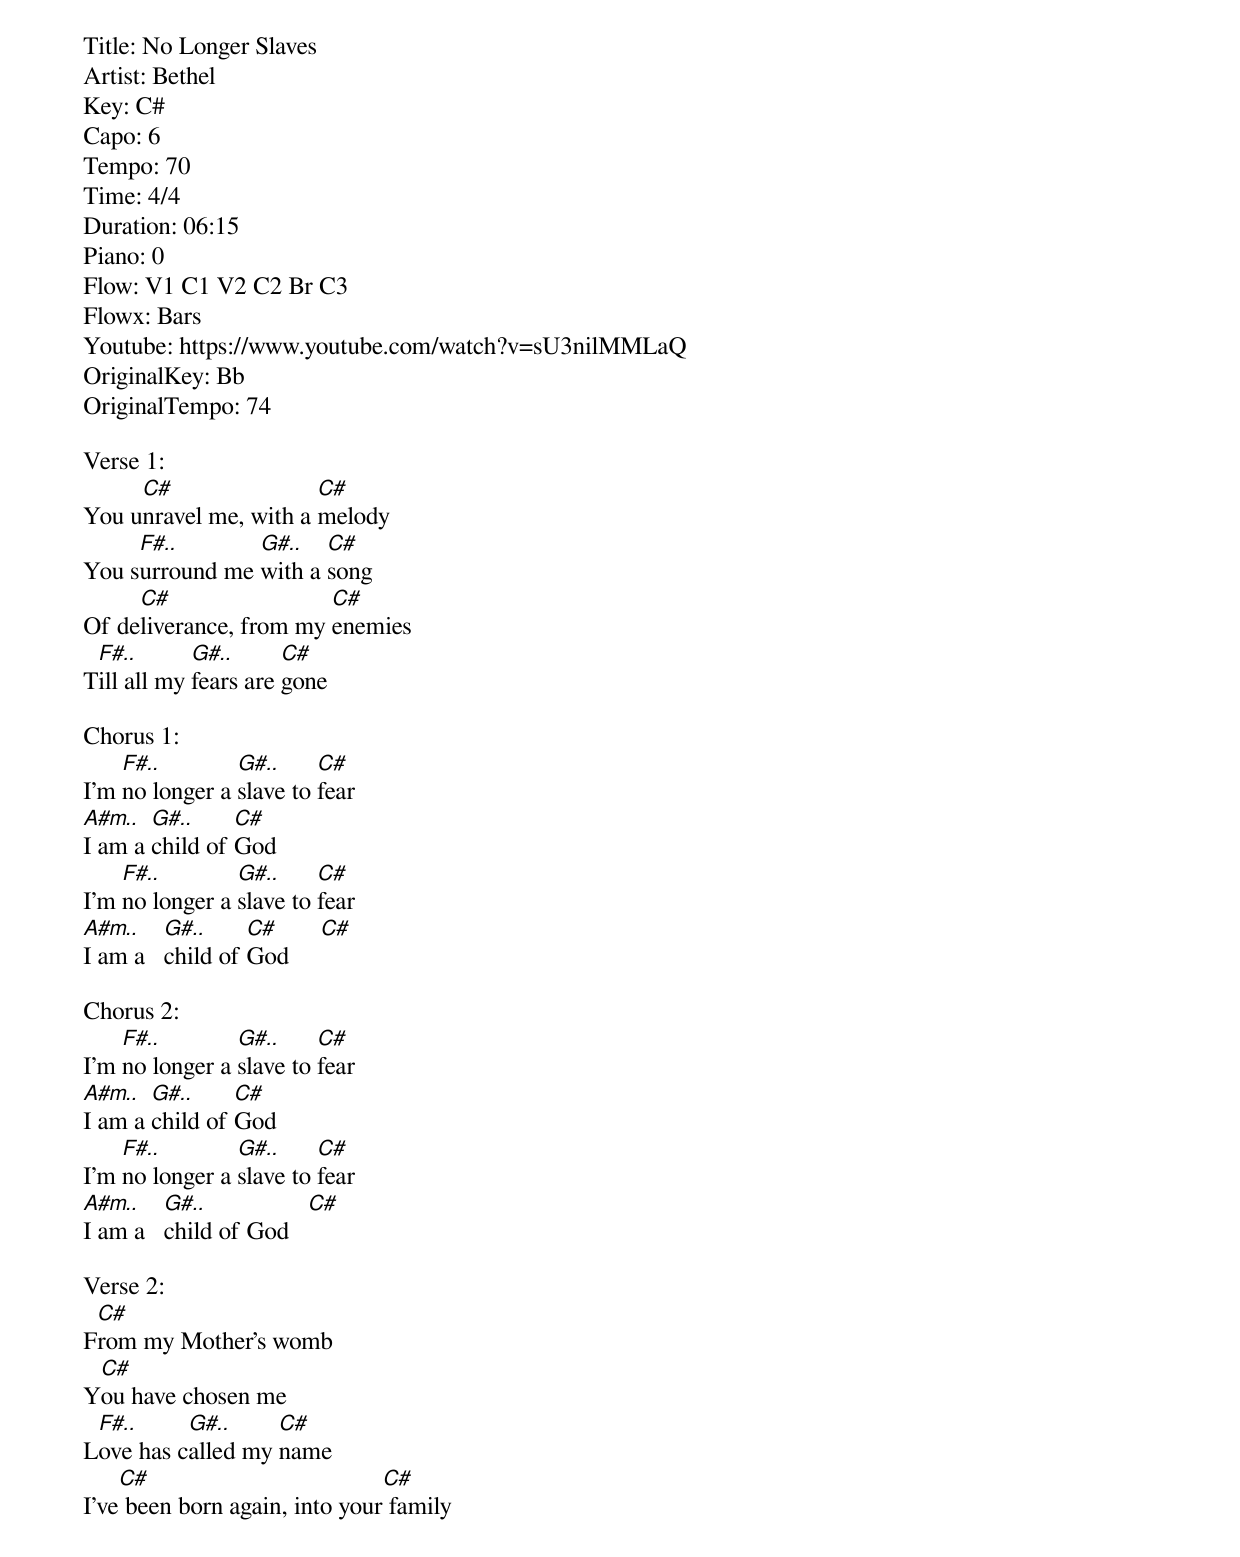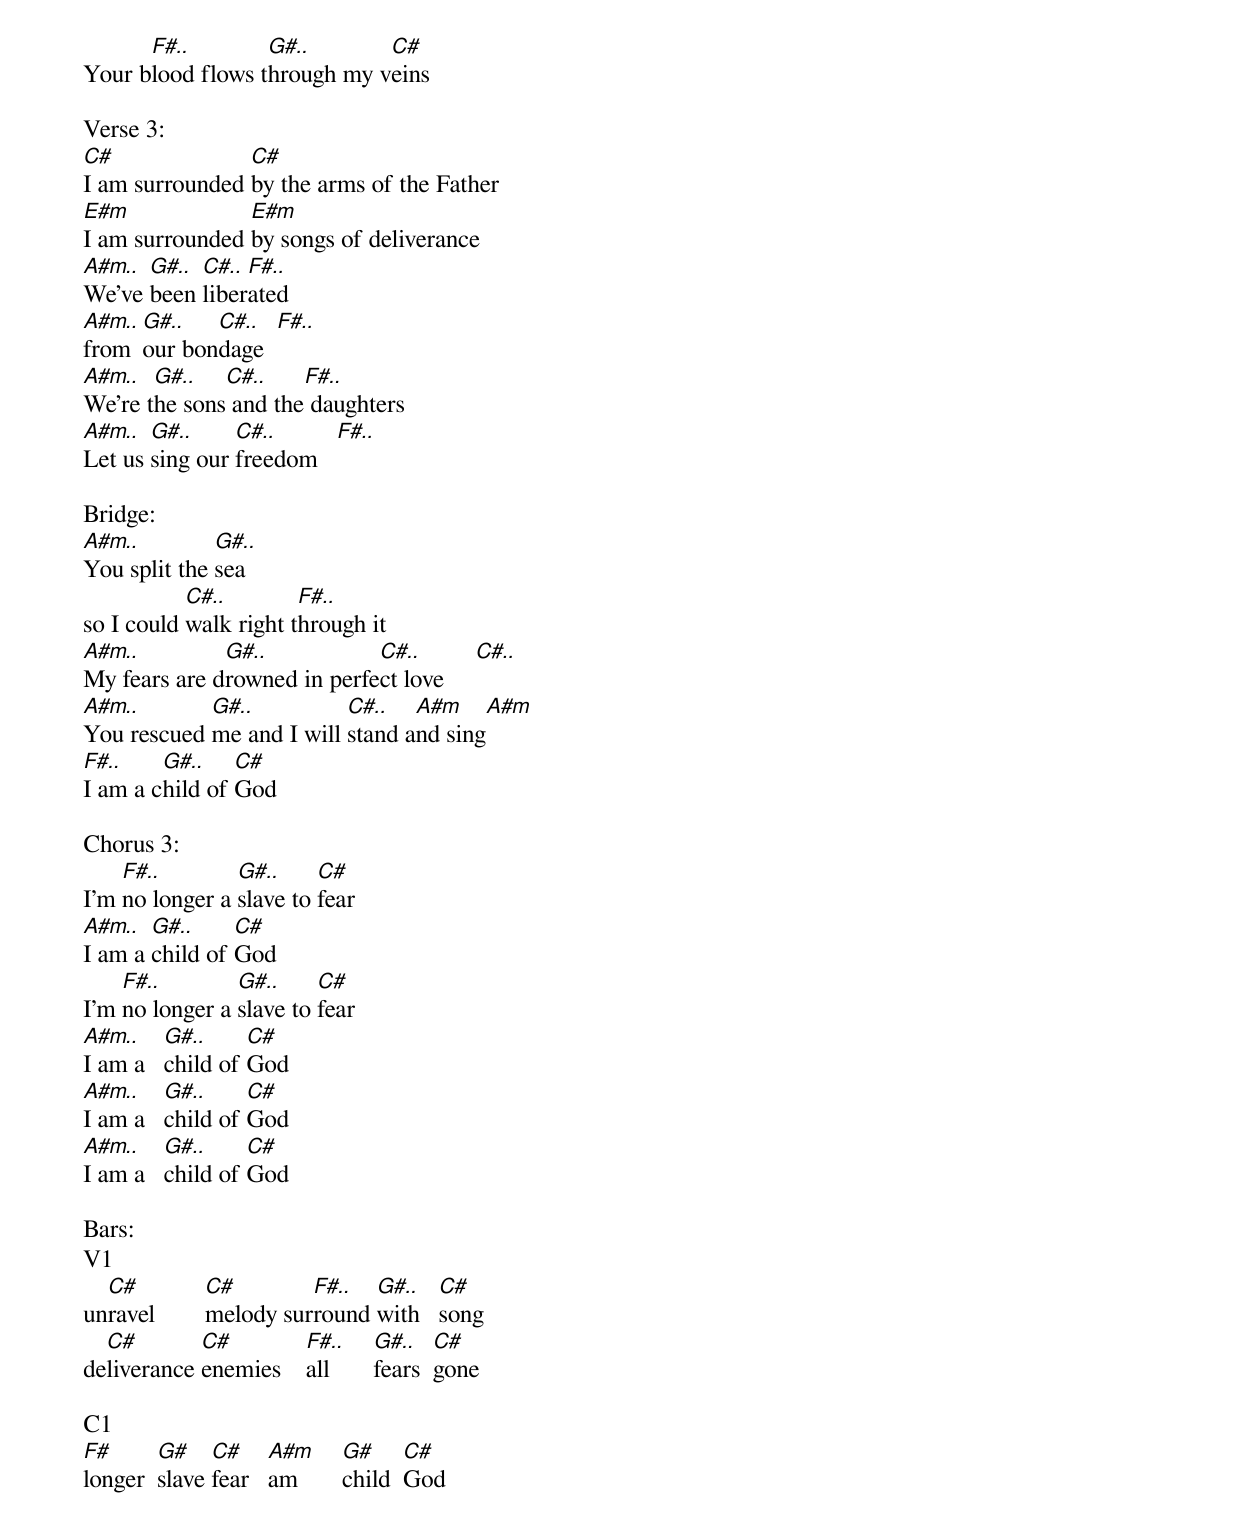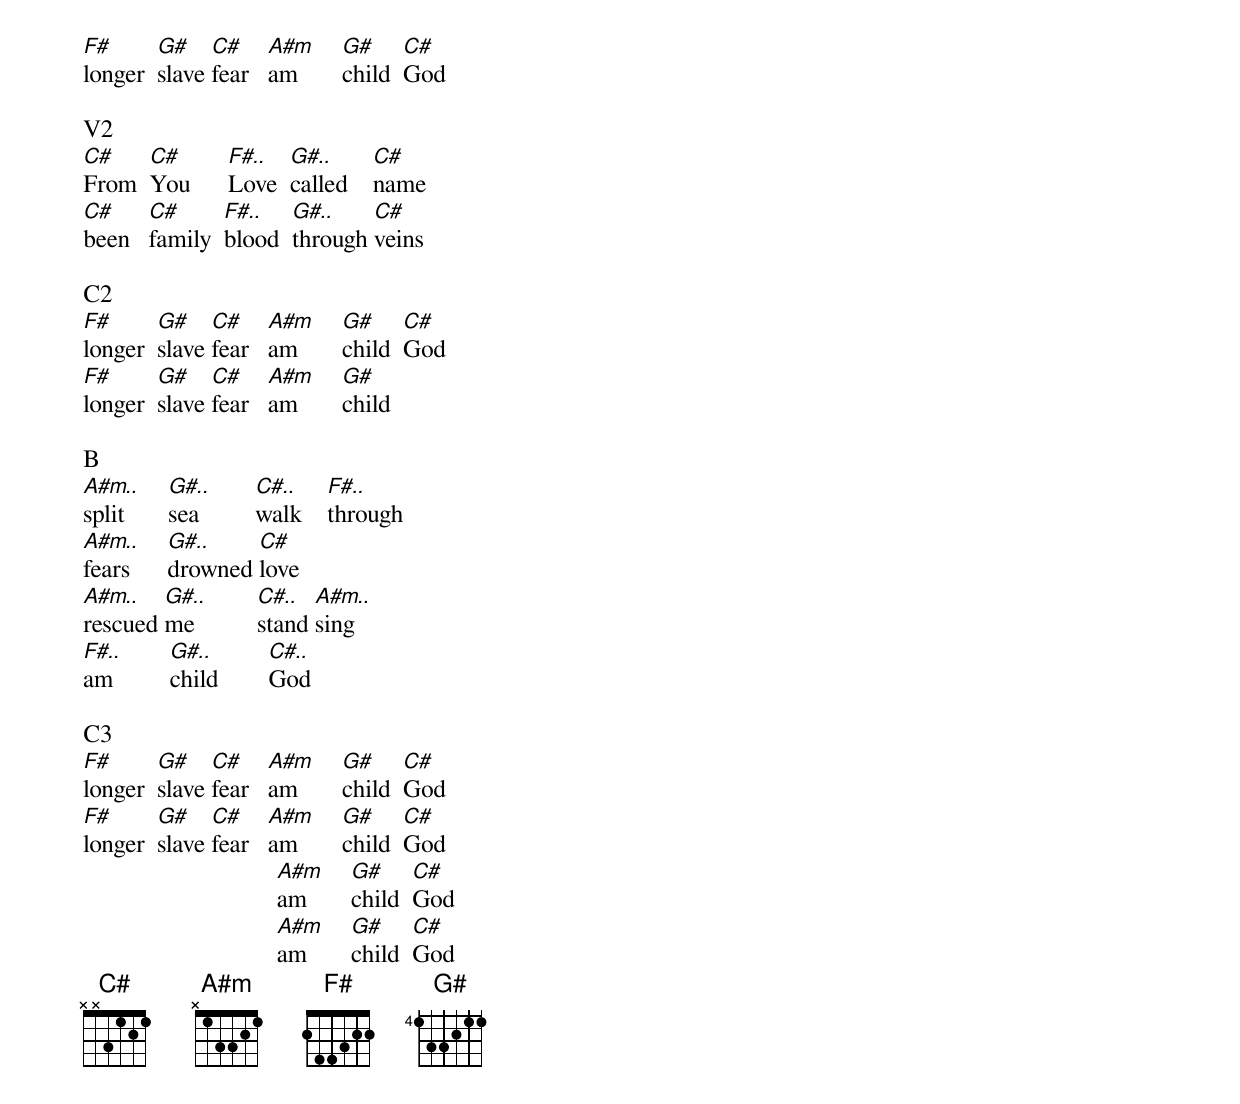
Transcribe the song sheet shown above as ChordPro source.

Title: No Longer Slaves
Artist: Bethel
Key: C#
Capo: 6
Tempo: 70
Time: 4/4
Duration: 06:15
Piano: 0
Flow: V1 C1 V2 C2 Br C3
Flowx: Bars
Youtube: https://www.youtube.com/watch?v=sU3nilMMLaQ
OriginalKey: Bb
OriginalTempo: 74

Verse 1:
You u[C#]nravel me, with a [C#]melody
You s[F#..]urround me [G#..]with a [C#]song
Of de[C#]liverance, from my [C#]enemies
T[F#..]ill all my [G#..]fears are [C#]gone

Chorus 1:
I'm [F#..]no longer a [G#..]slave to [C#]fear
[A#m..]I am a [G#..]child of [C#]God
I'm [F#..]no longer a [G#..]slave to [C#]fear
[A#m..]I am a   [G#..]child of [C#]God     [C#]

Chorus 2:
I'm [F#..]no longer a [G#..]slave to [C#]fear
[A#m..]I am a [G#..]child of [C#]God
I'm [F#..]no longer a [G#..]slave to [C#]fear
[A#m..]I am a   [G#..]child of God   [C#]

Verse 2:
F[C#]rom my Mother's womb
Y[C#]ou have chosen me
L[F#..]ove has c[G#..]alled my [C#]name
I've[C#] been born again, into your[C#] family
Your b[F#..]lood flows t[G#..]hrough my v[C#]eins

Verse 3:
[C#]I am surrounded [C#]by the arms of the Father
[E#m]I am surrounded [E#m]by songs of deliverance
[A#m..]We've [G#..]been [C#..]liber[F#..]ated
[A#m..]from [G#..]our bon[C#..]dage  [F#..]
[A#m..]We're t[G#..]he sons[C#..] and the[F#..] daughters
[A#m..]Let us [G#..]sing our [C#..]freedom   [F#..]

Bridge:
[A#m..]You split the [G#..]sea
so I could [C#..]walk right t[F#..]hrough it
[A#m..]My fears are d[G#..]rowned in perfe[C#..]ct love     [C#..]
[A#m..]You rescued [G#..]me and I will [C#..]stand a[A#m]nd sing[A#m]
[F#..]I am a c[G#..]hild of [C#]God

Chorus 3:
I'm [F#..]no longer a [G#..]slave to [C#]fear
[A#m..]I am a [G#..]child of [C#]God
I'm [F#..]no longer a [G#..]slave to [C#]fear
[A#m..]I am a   [G#..]child of [C#]God
[A#m..]I am a   [G#..]child of [C#]God
[A#m..]I am a   [G#..]child of [C#]God

Bars:
V1
un[C#]ravel        [C#]melody sur[F#..]round [G#..]with   [C#]song
de[C#]liverance [C#]enemies    [F#..]all       [G#..]fears  [C#]gone

C1
[F#]longer  [G#]slave [C#]fear   [A#m]am       [G#]child  [C#]God
[F#]longer  [G#]slave [C#]fear   [A#m]am       [G#]child  [C#]God

V2
[C#]From  [C#]You      [F#..]Love  [G#..]called    [C#]name
[C#]been   [C#]family  [F#..]blood  [G#..]through [C#]veins

C2
[F#]longer  [G#]slave [C#]fear   [A#m]am       [G#]child  [C#]God
[F#]longer  [G#]slave [C#]fear   [A#m]am       [G#]child

B
[A#m..]split       [G#..]sea         [C#..]walk    [F#..]through
[A#m..]fears      [G#..]drowned [C#]love
[A#m..]rescued [G#..]me          [C#..]stand [A#m..]sing
[F#..]am         [G#..]child        [C#..]God

C3
[F#]longer  [G#]slave [C#]fear   [A#m]am       [G#]child  [C#]God
[F#]longer  [G#]slave [C#]fear   [A#m]am       [G#]child  [C#]God
                               [A#m]am       [G#]child  [C#]God
                               [A#m]am       [G#]child  [C#]God
